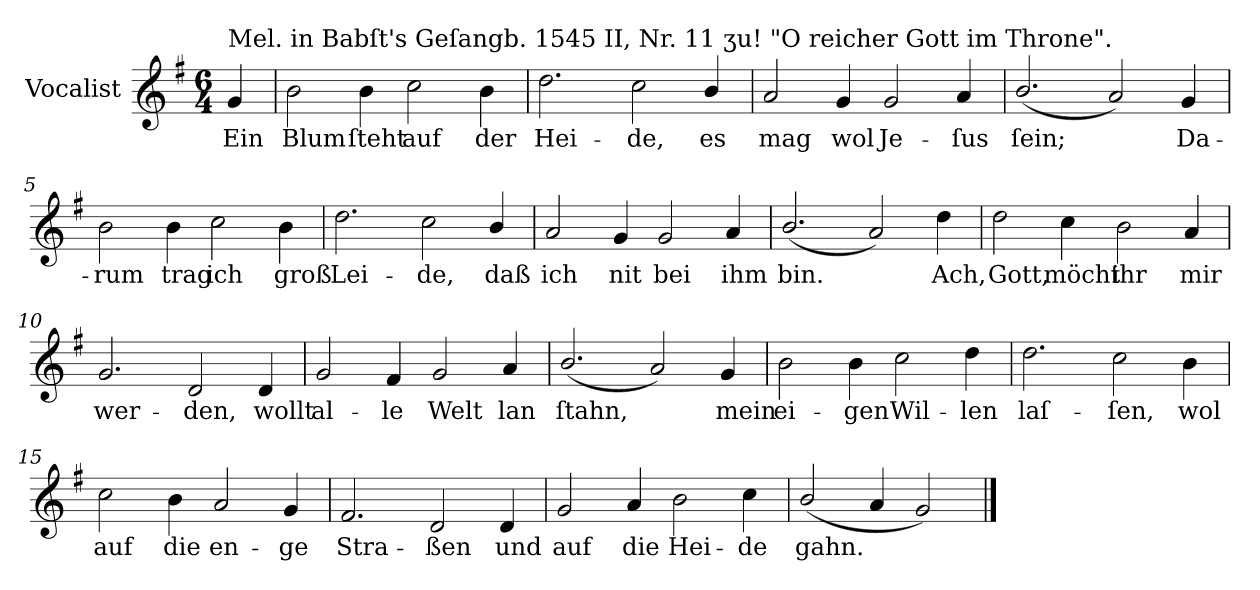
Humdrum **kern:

**kern	**text
*part1	*part1
*staff1	*staff1
*I"Vocalist	*
*k[f#]	*
*G:	*
*M6/4	*
=	=
!LO:TX:a:t=Mel. in Babſt's Geſangb. 1545 II, Nr. 11 ʒu! "O reicher Gott im Throne".	!
4g	Ein
=1	=1
2b	Blum
4b	ſteht
2cc	auf
4b	der
=2	=2
2.dd	Hei-
2cc	-de,
4b/	es
=3	=3
2a	mag
4g	wol
2g	Je-
4a	-ſus
=4	=4
(2.b/	ſein;
2a)	.
4g	Da-
=5	=5
2b	-rum
4b	trag
2cc	ich
4b	groß
=6	=6
2.dd	Lei-
2cc	-de,
4b/	daß
=7	=7
2a	ich
4g	nit
2g	bei
4a	ihm
=8	=8
(2.b/	bin.
2a)	.
4dd	Ach,
=9	=9
2dd	Gott,
4cc	möcht
2b	ihr
4a	mir
=10	=10
2.g	wer-
2d	-den,
4d	wollt
=11	=11
2g	al-
4f#	-le
2g	Welt
4a	lan
=12	=12
(2.b/	ſtahn,
2a)	.
4g	mein
=13	=13
2b	ei-
4b	-gen
2cc	Wil-
4dd	-len
=14	=14
2.dd	laſ-
2cc	-ſen,
4b	wol
=15	=15
2cc	auf
4b	die
2a	en-
4g	-ge
=16	=16
2.f#	Stra-
2d	-ßen
4d	und
=17	=17
2g	auf
4a	die
2b	Hei-
4cc	-de
=18	=18
(2b/	gahn.
4a	.
2g)	.
==	==
*-	*-
